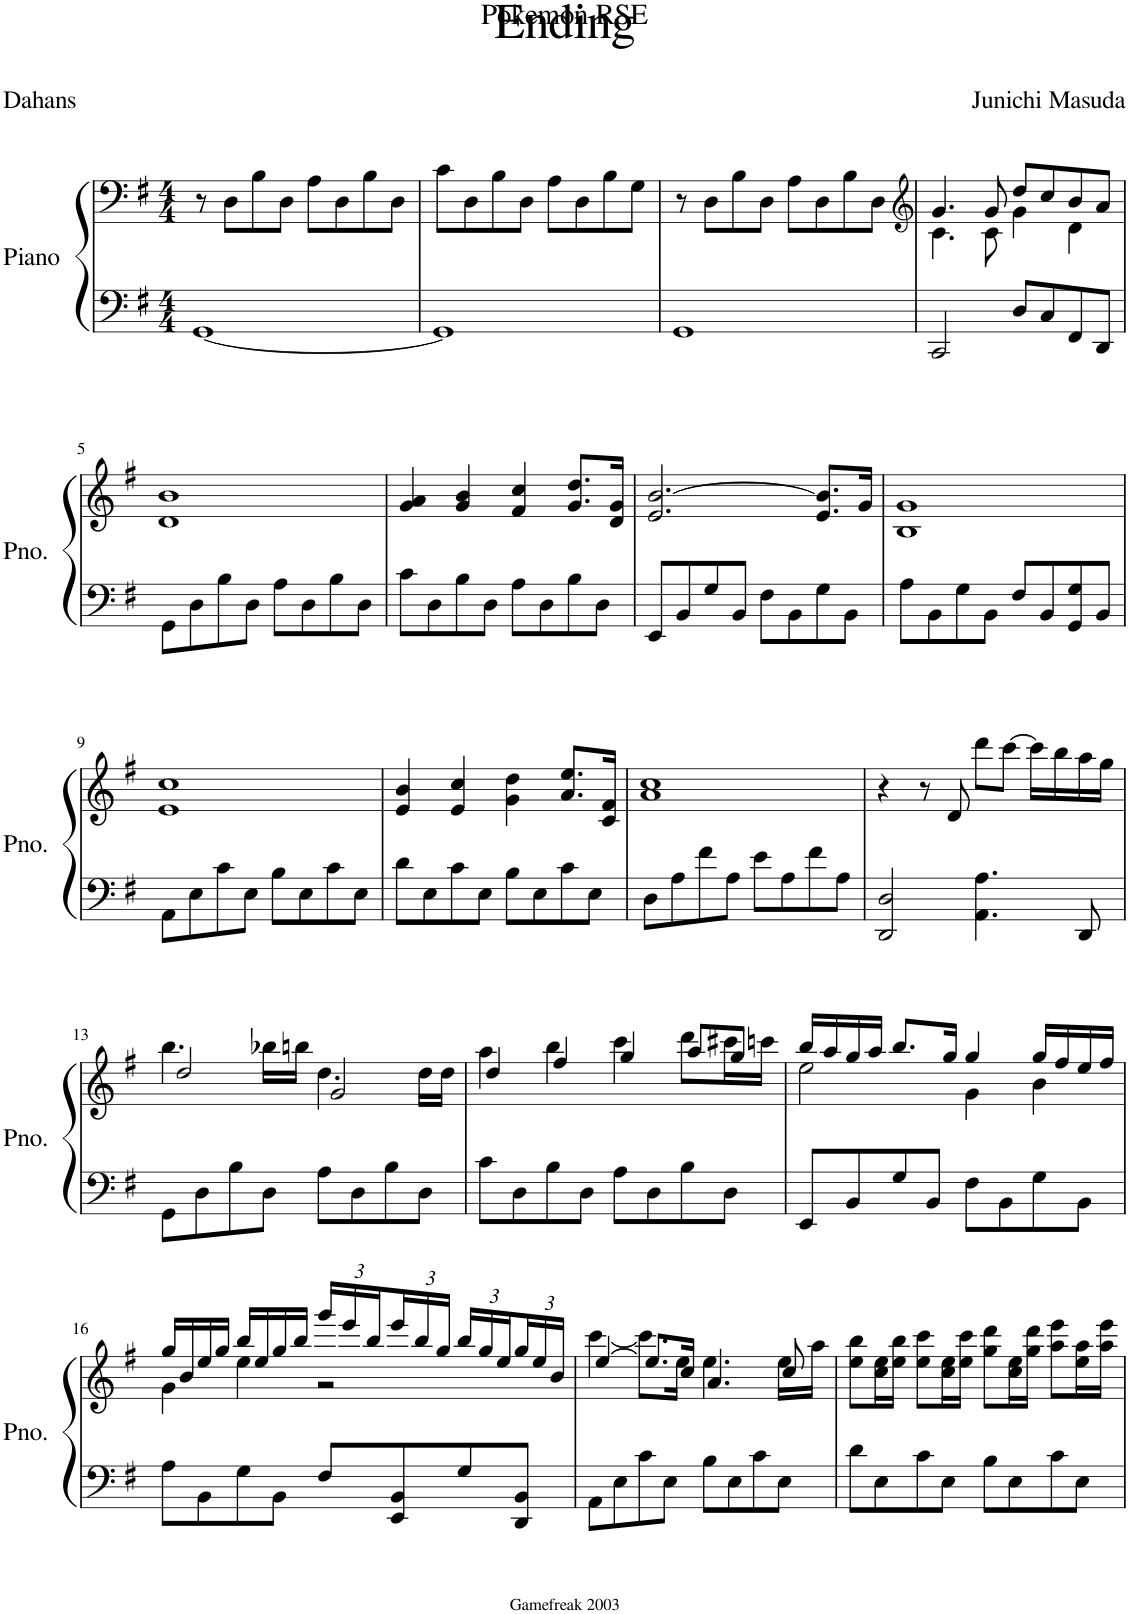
**kern	**kern
*part1	*part1
*staff2	*staff1
*I"Piano	*
*I'Pno.	*
*clefF4	*clefF4
*k[f#]	*k[f#]
*M4/4	*M4/4
=1	=1
[1GG	8r
.	8D\L
.	8B\
.	8D\J
.	8A\L
.	8D\
.	8B\
.	8D\J
=2	=2
1GG]	8c\L
.	8D\
.	8B\
.	8D\J
.	8A\L
.	8D\
.	8B\
.	8G\J
=3	=3
1GG	8r
.	8D\L
.	8B\
.	8D\J
.	8A\L
.	8D\
.	8B\
.	8D\J
=4	=4
*	*clefG2
*	*^
2CC/	4.g/	4.c\
.	8g/	8c\
8D/L	8dd/L	4g\
8C/	8cc/	.
8FF#/	8b/	4d\
8DD/J	8a/J	.
*	*v	*v
!!LO:LB:g=z
=5	=5
8GG\L	1d 1b
8D\	.
8B\	.
8D\J	.
8A\L	.
8D\	.
8B\	.
8D\J	.
=6	=6
8c\L	4g/ 4a/
8D\	.
8B\	4g/ 4b/
8D\J	.
8A\L	4f#/ 4cc/
8D\	.
8B\	8.g/ 8.dd/L
8D\J	.
.	16d/ 16g/Jk
=7	=7
8EE/L	2.e/ [2.b/
8BB/	.
8G/	.
8BB/J	.
8F#\L	.
8BB\	.
8G\	8.e/ 8.b/]L
8BB\J	.
.	16g/Jk
=8	=8
8A\L	1B 1g
8BB\	.
8G\	.
8BB\J	.
8F#/L	.
8BB/	.
8GG/ 8G/	.
8BB/J	.
!!LO:LB:g=z
=9	=9
8AA\L	1e 1cc
8E\	.
8c\	.
8E\J	.
8B\L	.
8E\	.
8c\	.
8E\J	.
=10	=10
8d\L	4e/ 4b/
8E\	.
8c\	4e/ 4cc/
8E\J	.
8B\L	4g\ 4dd\
8E\	.
8c\	8.a/ 8.ee/L
8E\J	.
.	16c/ 16f#/Jk
=11	=11
8D\L	1a 1cc
8A\	.
8f#\	.
8A\J	.
8e\L	.
8A\	.
8f#\	.
8A\J	.
=12	=12
2DD/ 2D/	4r
.	8r
.	8d/
4.AA\ 4.A\	8ddd\L
.	[8ccc\J
.	16ccc\LL]
.	16bb\
8DD/	16aa\
.	16gg\JJ
!!LO:LB:g=z
=13	=13
*	*^
8GG\L	2dd/	4.bb\
8D\	.	.
8B\	.	.
8D\J	.	16bb-X\LL
.	.	16bbn\JJ
8A\L	2g/	4.dd\
8D\	.	.
8B\	.	.
8D\J	.	16dd\LL
.	.	16dd\JJ
=14	=14	=14
8c\L	4dd/	4aa\
8D\	.	.
8B\	4ff#/	4bb\
8D\J	.	.
8A\L	4gg/	4ccc\
8D\	.	.
8B\	8aa/L	8ddd\L
8D\J	8gg/J	16ccc#X\L
.	.	16cccn\JJ
=15	=15	=15
8EE/L	16bb/LL	2ee\
.	16aa/	.
8BB/	16gg/	.
.	16aa/JJ	.
8G/	8.bb/L	.
8BB/J	.	.
.	16gg/Jk	.
8F#\L	4gg/	4g\
8BB\	.	.
8G\	16gg/LL	4b\
.	16ff#/	.
8BB\J	16ee/	.
.	16ff#/JJ	.
!!LO:LB:g=z	!!
=16	=16	=16
8A\L	16gg/LL	4g\
.	16b/	.
8BB\	16ee/	.
.	16gg/JJ	.
8G\	16bb/LL	4ee\
.	16ee/	.
8BB\J	16gg/	.
.	16bb/JJ	.
*	*Xbrackettup	*
8F#/L	24ggg/LL	2r
.	24eee/	.
.	24bb/	.
8EE/ 8BB/	24eee/	.
.	24bb/	.
.	24gg/JJ	.
8G/	24bb/LL	.
.	24gg/	.
.	24ee/	.
8DD/ 8BB/J	24gg/	.
.	24ee/	.
.	24b/JJ	.
=17	=17	=17
8AA\L	[4ee/	[4ccc\
8E\	.	.
8c\	8.ee/L]	8.ccc\L]
8E\J	.	.
.	16cc/Jk	16ee\Jk
8B\L	4.a/	4.ee\
8E\	.	.
8c\	.	.
8E\J	8cc/	16ee\LL
.	.	16aa\JJ
*	*v	*v
=18	=18
8d\L	8ee\ 8bb\L
8E\	16cc\ 16ee\L
.	16ee\ 16bb\JJ
8c\	8ee\ 8ccc\L
8E\J	16cc\ 16ee\L
.	16ee\ 16ccc\JJ
8B\L	8gg\ 8ddd\L
8E\	16cc\ 16ee\L
.	16gg\ 16ddd\JJ
8c\	8aa\ 8eee\L
8E\J	16ee\ 16aa\L
.	16aa\ 16eee\JJ
=	=
*-	*-
